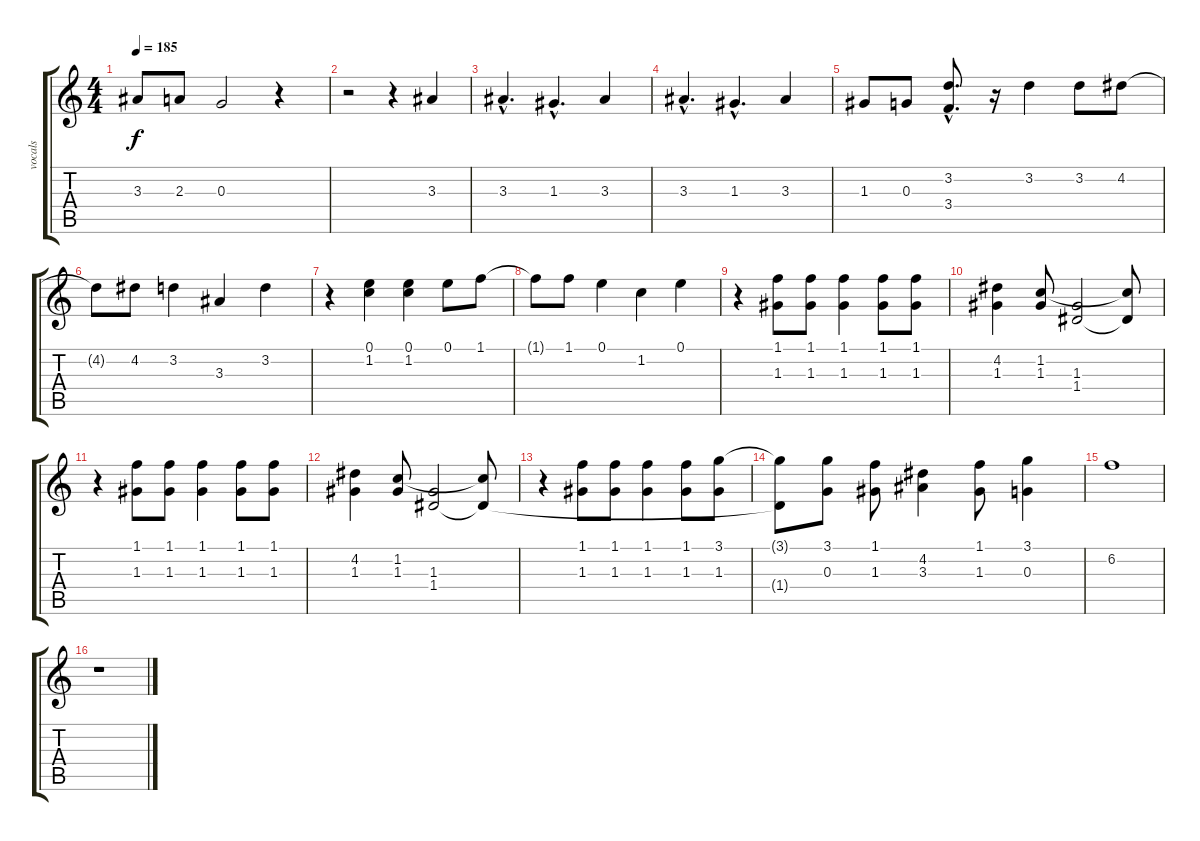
\track ("vocals" "vocals") {instrument distortionguitar}
\staff {score tabs}
\tuning (E4 B3 G3 D3 A2 E2) {hide}
\ts (4 4)
\tempo 185
\clef g2
\ks c
3.3.8{dy f} 2.3.8 0.3.2 r.4 |
r.2 r.4 3.3.4 |
3.3{hac}.4{d} 1.3{hac}.4{d} 3.3.4 |
3.3{hac}.4{d} 1.3{hac}.4{d} 3.3.4 |
1.3.8 0.3.8 (3.2{hac} 3.4{hac}).8{d} r.16 3.2.4 3.2.8 4.2.8 |
4.2{t}.8 4.2.8 3.2.4 3.3.4 3.2.4 |
r.4 (0.1 1.2).4 (0.1 1.2).4 0.1.8 1.1.8 |
1.1{t}.8 1.1.8 0.1.4 1.2.4 0.1.4 |
r.4 (1.1 1.3).8 (1.1 1.3).8 (1.1 1.3).4 (1.1 1.3).8 (1.1 1.3).8 |
(4.2 1.3).4 (1.2 1.3).8 (1.3 1.4).2 (1.2{t} 1.4{t}).8 |
r.4 (1.1 1.3).8 (1.1 1.3).8 (1.1 1.3).4 (1.1 1.3).8 (1.1 1.3).8 |
(4.2 1.3).4 (1.2 1.3).8 (1.3 1.4).2 (1.2{t} 1.4{t}).8 |
r.4 (1.1 1.3).8 (1.1 1.3).8 (1.1 1.3).4 (1.1 1.3).8 (3.1 1.3).8 |
(3.1{t} 1.4{t}).8 (3.1 0.3).8 (1.1 1.3).8 (4.2 3.3).4 (1.1 1.3).8 (3.1 0.3).4 |
6.2.1 |
r.1
